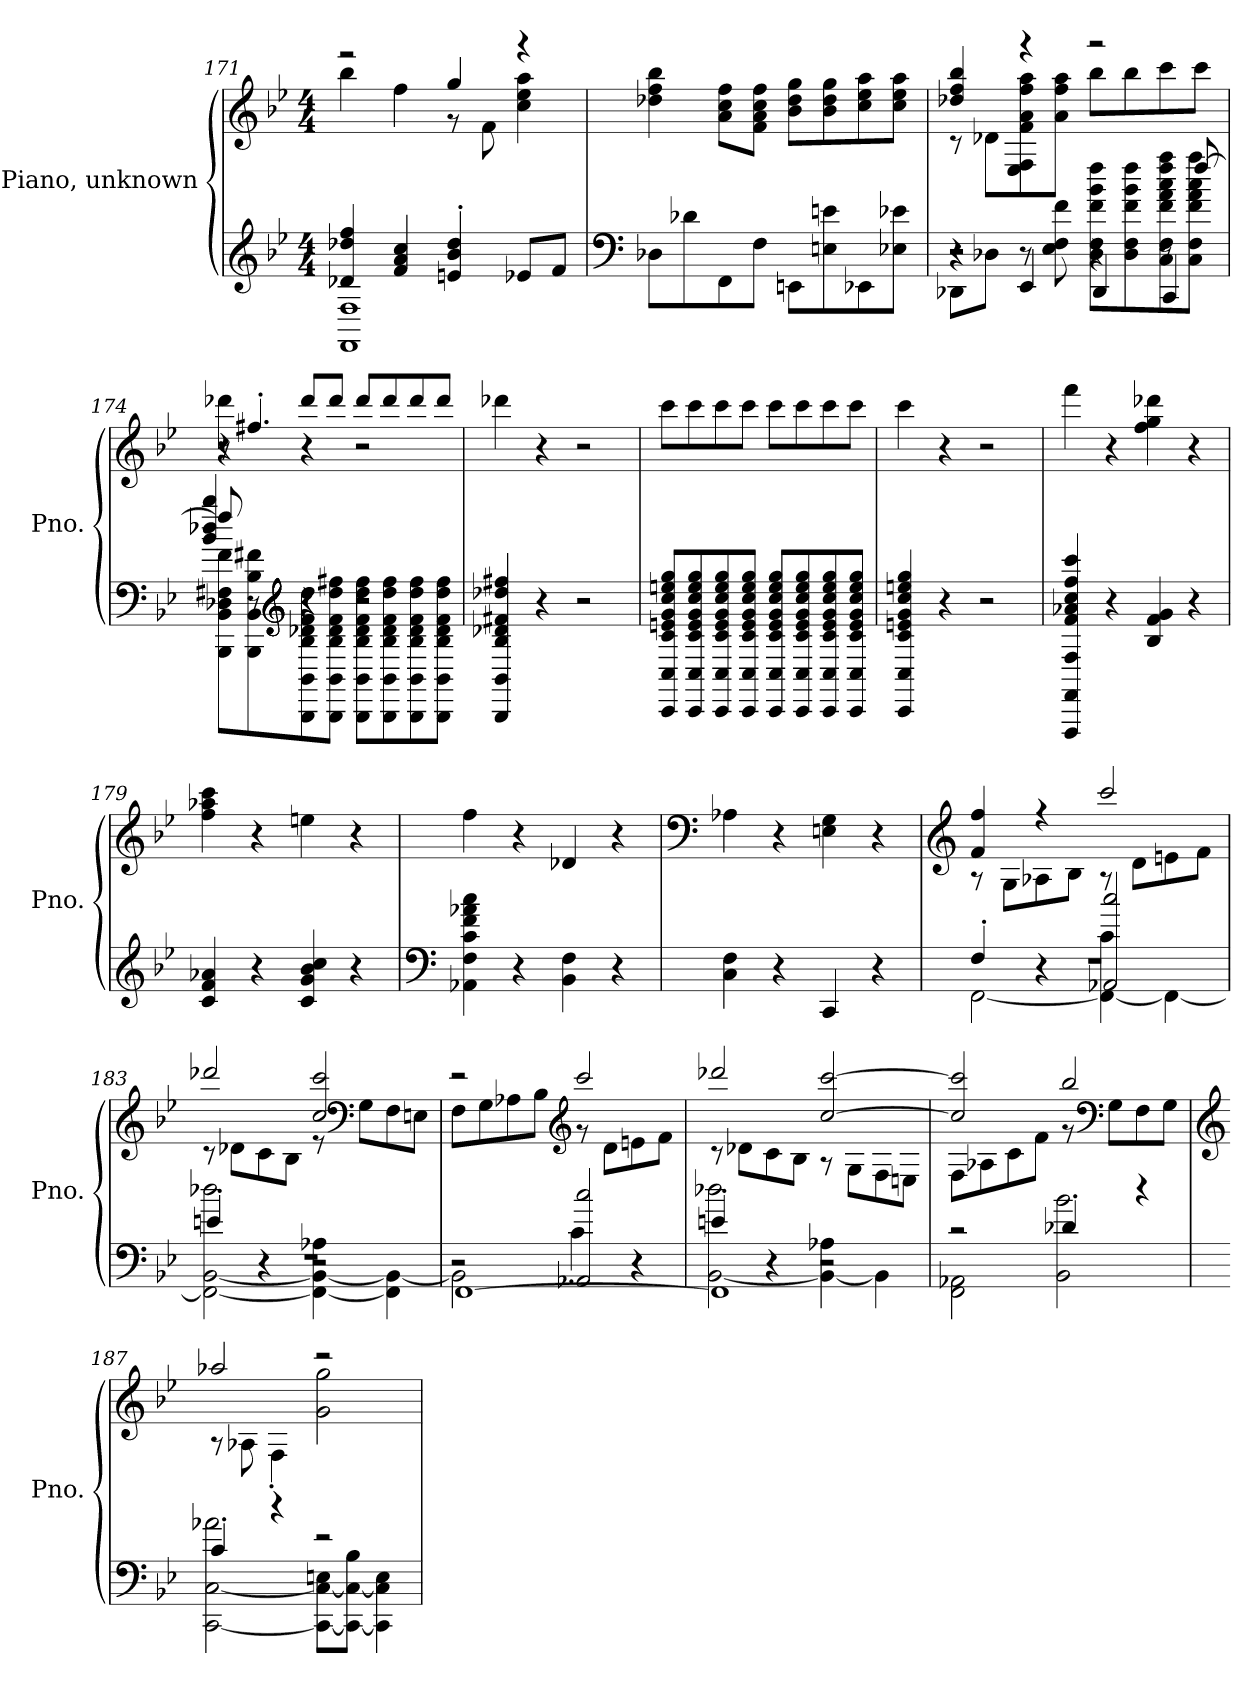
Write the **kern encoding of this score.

**kern	**kern
*part1	*part1
*staff2	*staff1
*I"Piano, unknown	*
*I'Pno.	*
*clefG2	*clefG2
*k[b-e-]	*k[b-e-]
*M4/4	*M4/4
=171	=171
*^	*^
4d-X/ 4dd-X/ 4ff/	1FF 1F	2r	4bb-\
4f/ 4a/ 4cc/	.	.	4ff\
4en/' 4b-/' 4dd-/'	.	4gg/	8r
.	.	.	8f\
8e-X/L	.	4r	4cc\ 4ee-\ 4aa\
8f/J	.	.	.
*v	*v	*	*
*	*v	*v
!!LO:LB:g=z
=172	=172
*clefF4	*
8D-X\L	4dd-X\ 4ff\ 4bb-\
8d-X\	.
8FF\	8a\ 8cc\ 8ff\L
8F\J	8f\ 8a\ 8cc\ 8ff\J
8EEn\L	8b-\ 8dd-\ 8gg\L
8En\ 8en\	8b-\ 8dd-\ 8gg\
8EE-X\	8cc\ 8ee-\ 8aa\
8E-X\ 8e-X\J	8cc\ 8ee-\ 8aa\J
=173	=173
*^	*^
*	*^	*	*
2r	8DD-X\L	4r	4dd-X/ 4ff/ 4bb-/	8r
.	8D-X\J	.	.	8d-X\L
.	8r	4EE-/	4r	8E-\ 8F\ 8f\ 8a\ 8ff\ 8aa\
.	8E-\ 8F\ 8f\	.	.	8a\ 8ff\ 8aa\J
4r	8D-\ 8F\ 8f\ 8b-\ 8ff\L	4DD-/	2r	8bb-\L
.	8D-\ 8F\ 8f\ 8b-\ 8ff\	.	.	8bb-\
8r	8C\ 8F\ 8f\ 8a\ 8cc\ 8ff\ 8aa\	4CC/	.	8ccc\
[8ff/	8C\ 8F\ 8f\ 8a\ 8cc\ 8aa\J	.	.	8ccc\J
=174	=174	=174	=174	=174
*	*	*	*	*^
8ff/]	8BBB-\ 8BB-\ 8D-X\ 8F#X\ 8f\L	4b-/ 4dd-X/ 4bb-/	4r	4ddd-X\	8r
8r	8BBB-\ 8BB-\ 8B-\ 8f#X\	.	.	.	4.ff#X'/
*clefG2	*	*	*	*	*
4r	8BBB-\ 8BB-\ 8B-\ 8d-X\ 8f#\ 8dd-\	4r	8ddd-/L	4r	.
.	8BBB-\ 8BB-\ 8B-\ 8d-\ 8f#\ 8dd-\ 8ff#X\J	.	8ddd-/J	.	.
2r	8BBB-\ 8BB-\ 8B-\ 8d-\ 8f#\ 8dd-\ 8ff#\L	2r	8ddd-/L	2r	2r
.	8BBB-\ 8BB-\ 8B-\ 8d-\ 8f#\ 8dd-\ 8ff#\	.	8ddd-/	.	.
.	8BBB-\ 8BB-\ 8B-\ 8d-\ 8f#\ 8dd-\ 8ff#\	.	8ddd-/	.	.
.	8BBB-\ 8BB-\ 8B-\ 8d-\ 8f#\ 8dd-\ 8ff#\J	.	8ddd-/J	.	.
*v	*v	*v	*	*	*
*	*v	*v	*v
!!LO:LB:g=z
=175	=175
4BBB-/ 4BB-/ 4B-/ 4d-X/ 4f#X/ 4dd-X/ 4ff#X/	4ddd-X\
4r	4r
2r	2r
=176	=176
8CC/ 8C/ 8c/ 8en/ 8g/ 8cc/ 8een/ 8gg/L	8ccc\L
8CC/ 8C/ 8c/ 8e/ 8g/ 8cc/ 8ee/ 8gg/	8ccc\
8CC/ 8C/ 8c/ 8e/ 8g/ 8cc/ 8ee/ 8gg/	8ccc\
8CC/ 8C/ 8c/ 8e/ 8g/ 8cc/ 8ee/ 8gg/J	8ccc\J
8CC/ 8C/ 8c/ 8e/ 8g/ 8cc/ 8ee/ 8gg/L	8ccc\L
8CC/ 8C/ 8c/ 8e/ 8g/ 8cc/ 8ee/ 8gg/	8ccc\
8CC/ 8C/ 8c/ 8e/ 8g/ 8cc/ 8ee/ 8gg/	8ccc\
8CC/ 8C/ 8c/ 8e/ 8g/ 8cc/ 8ee/ 8gg/J	8ccc\J
=177	=177
4CC/ 4C/ 4c/ 4en/ 4g/ 4cc/ 4een/ 4gg/	4ccc\
4r	4r
2r	2r
=178	=178
4FFF/ 4FF/ 4F/ 4f/ 4a-X/ 4cc/ 4ff/ 4ccc/	4fff\
4r	4r
4B-/ 4f/ 4g/	4ff\ 4gg\ 4ddd-X\
4r	4r
=179	=179
4c/ 4f/ 4a-X/	4ff\ 4aa-X\ 4ccc\
4r	4r
4c/ 4g/ 4b-/ 4cc/	4een\
4r	4r
=180	=180
*clefF4	*
4AA-X\ 4F\ 4c\ 4f\ 4a-X\ 4cc\	4ff\
4r	4r
4BB-\ 4F\	4d-X/
4r	4r
!!LO:LB:g=z
=181	=181
*	*clefF4
4C\ 4F\	4A-X\
4r	4r
4CC/	4En\ 4G\
4r	4r
=182	=182
*	*clefG2
*^	*^
*	*^	*	*
1r	[2FF\	4F'/	4f/ 4ff/	8r
.	.	.	.	8G\L
.	.	4r	4r	8A-X\
.	.	.	.	8B-\J
.	4FF\_ 4c\	2AA-X/ 2cc/	2ccc/	8r
.	.	.	.	8d\L
.	4FF\_	.	.	8en\
.	.	.	.	8f\J
=183	=183	=183	=183	=183
1r	2FF\_ [2BB-\ 2dd-X\	4en'/	2ddd-X/	8r
.	.	.	.	8d-X\L
.	.	4r	.	8c\
.	.	.	.	8B-\J
.	4FF\_ 4BB-\_ 4A-X\	2r	2cc/ 2ccc/	8r
*	*	*	*clefF4	*
.	.	.	.	8G\L
.	4FF\] 4BB-\_	.	.	8F\
.	.	.	.	8En\J
=184	=184	=184	=184	=184
2r	2BB-\]	[1FF	2r	8F\L
.	.	.	.	8G\
.	.	.	.	8A-X\
.	.	.	.	8B-\J
*	*	*	*clefG2	*
2AA-X/ 2cc/	4c'\	.	2ccc/	8r
.	.	.	.	8d\L
.	4r	.	.	8en\
.	.	.	.	8f\J
!!LO:LB:g=z	!!
=185	=185	=185	=185	=185
4en'/	[2BB-\ 2dd-X\	1FF]	2ddd-X/	8r
.	.	.	.	8d-X\L
4r	.	.	.	8c\
.	.	.	.	8B-\J
2r	4BB-\_ 4A-X\	.	[2cc/ [2ccc/	8r
.	.	.	.	8G\L
.	4BB-\]	.	.	8F\
.	.	.	.	8En\J
*	*v	*v	*	*
=186	=186	=186	=186
2r	2FF\ 2AA-X\	2cc/] 2ccc/]	8F\L
.	.	.	8A-X\
.	.	.	8c\
.	.	.	8f\J
4d-X'/	2BB-\ 2b-\	2bb-/	8r
*	*	*clefF4	*
.	.	.	8G\L
4r	.	.	8F\
.	.	.	8G\J
=187	=187	=187	=187
*	*	*clefG2	*
4c'/	[2CC\ [2C\ 2a-X\	2aa-X/	8r
.	.	.	8A-X\
4r	.	.	4F'\
2r	8CC\_ 8C\_ 8En\L	2r	2g\ 2gg\
.	8CC\_ 8C\_ 8B-\J	.	.
.	4CC\] 4C\] 4E\	.	.
*v	*v	*	*
*	*v	*v
=	=
*-	*-
